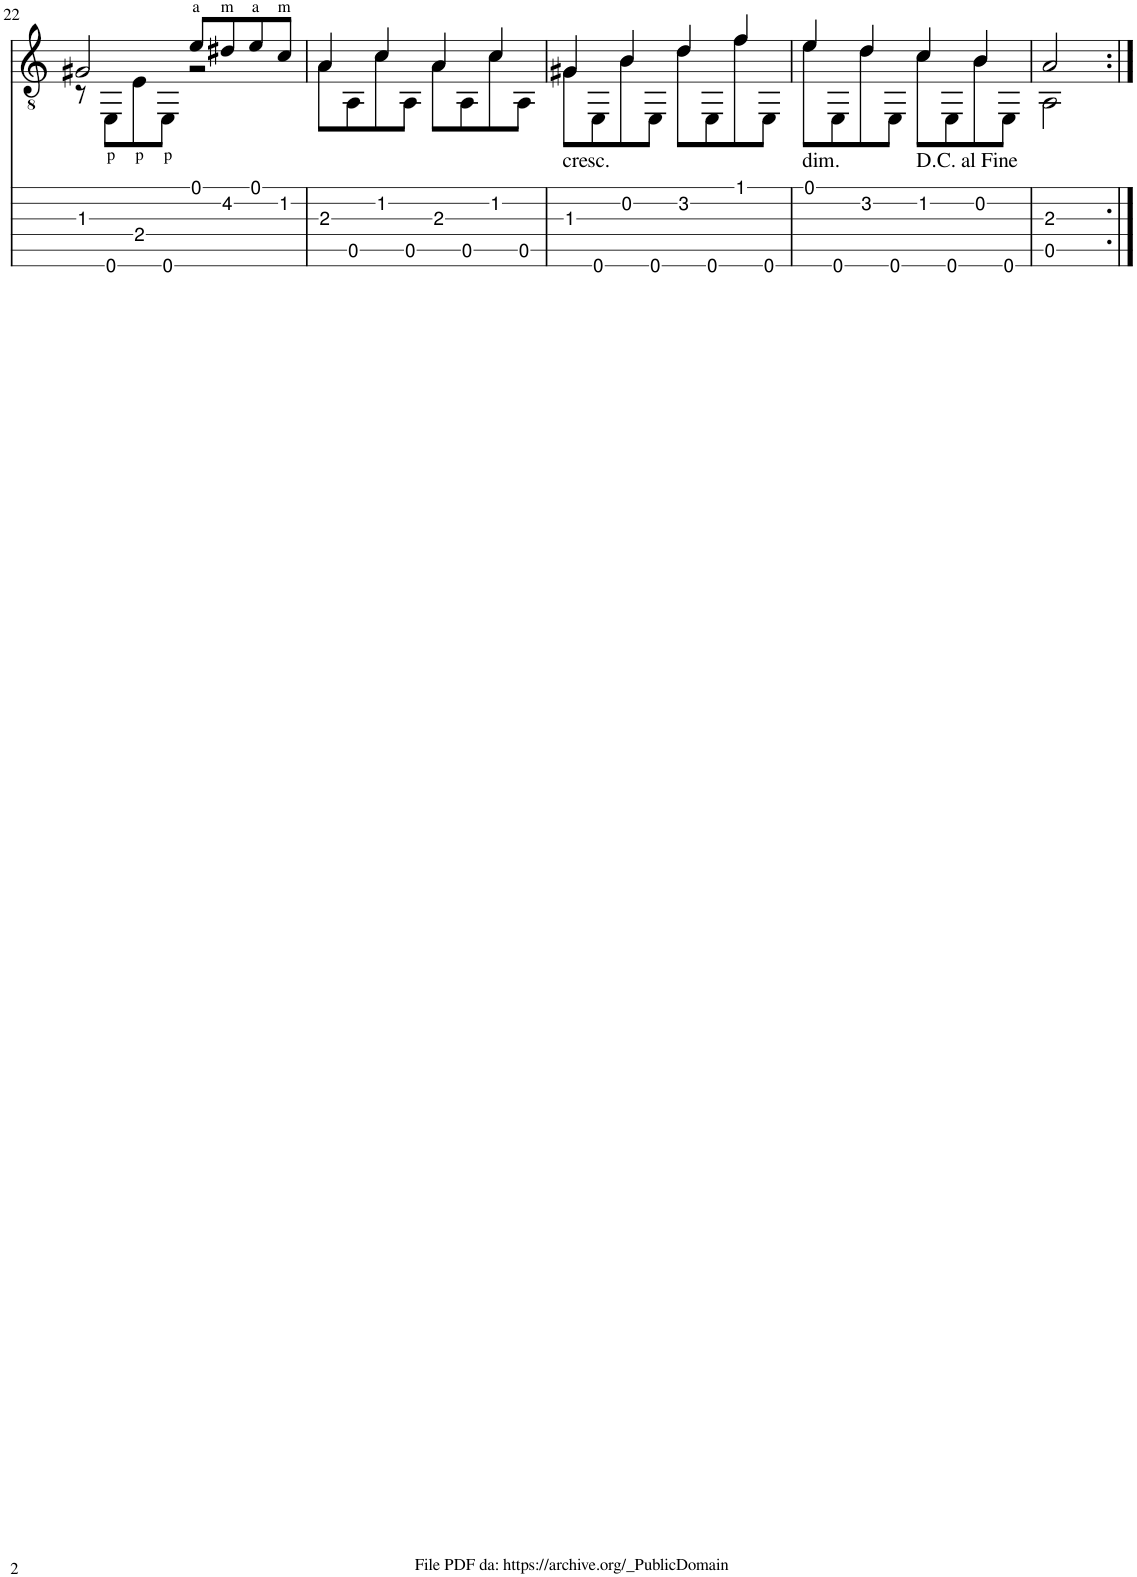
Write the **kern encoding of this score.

**kern	**kern
*part1	*part1
*staff2	*staff1
*I"Guitar	*
*I'Guit.	*
!!LO:PB:g=z
*	*clefGv2
*k[]	*k[]
*M4/4	*M4/4
*met(c)	*met(c)
=22	=22
*^	*^
2G#	8r	2G#X/	8r
.	8EE	.	8EE\L
.	8EL	.	8E\
.	8EEJ	.	8EE\J
8eL	2r	8e/L	2r
8d#J	.	8d#X/	.
8eL	.	8e/	.
8cJ	.	8c/J	.
=23	=23	=23	=23
4A	8AL	4A/	8A\L
.	8AAJ	.	8AA\
4c	8cL	4c/	8c\
.	8AAJ	.	8AA\J
4A	8AL	4A/	8A\L
.	8AAJ	.	8AA\
4c	8cL	4c/	8c\
.	8AAJ	.	8AA\J
=24	=24	=24	=24
!LO:TX:a:t=cresc.	!	!	!
4G#X	8G#L	4G#X/	8G#\L
.	8EEJ	.	8EE\
4B	8BL	4B/	8B\
.	8EEJ	.	8EE\J
4d	8dL	4d/	8d\L
.	8EEJ	.	8EE\
4f	8fL	4f/	8f\
.	8EEJ	.	8EE\J
=25	=25	=25	=25
!LO:TX:a:t=dim.	!	!	!
4e	8eL	4e/	8e\L
.	8EEJ	.	8EE\
4d	8dL	4d/	8d\
.	8EEJ	.	8EE\J
4c	8cL	4c/	8c\L
.	8EEJ	.	8EE\
4B	8BL	4B/	8B\
.	8EEJ	.	8EE\J
=26	=26	=26	=26
2A	2AA	2A/	2AA\
*v	*v	*	*
*	*v	*v
=:|!	=:|!
*-	*-
